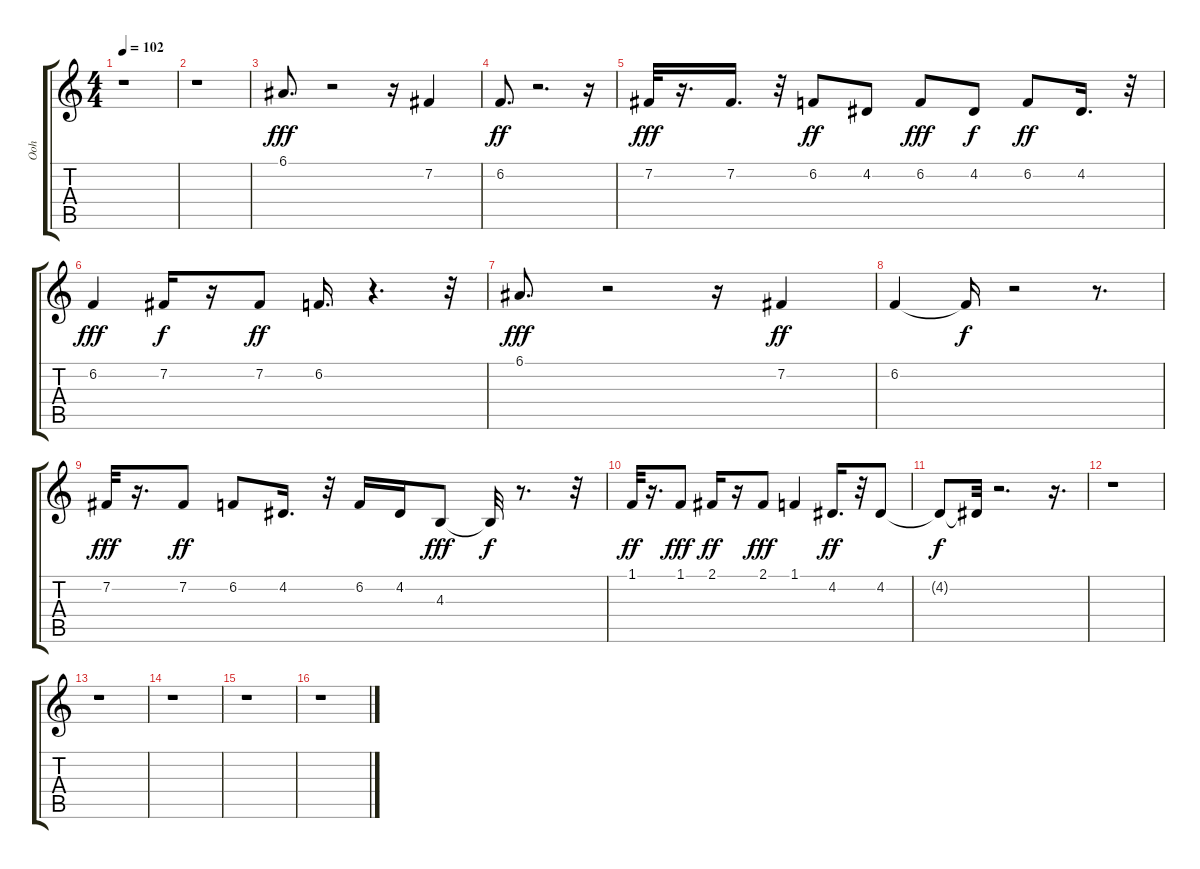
\track ("Ooh" "Ooh") {instrument voiceoohs}
\staff {score tabs}
\tuning (E4 B3 G3 D3 A2 E2) {hide}
\ts (4 4)
\tempo 102
\clef g2
\ks c
r.1{dy f} |
r.1 |
6.1.8{d dy fff volume 11 balance 8} r.2 r.16 7.2.4 |
6.2.8{d dy ff} r.2{d} r.16 |
7.2.32{dy fff} r.16{d} 7.2.16{d} r.32 6.2.8{dy ff} 4.2.8 6.2.8{dy fff} 4.2.8{dy f} 6.2.8{dy ff} 4.2.16{d} r.32 |
6.2.4{dy fff} 7.2.16{dy f} r.16 7.2.8{dy ff} 6.2.16{d} r.4{d} r.32 |
6.1.8{d dy fff} r.2 r.16 7.2.4{dy ff} |
6.2.4 6.2{t}.16{dy f} r.2 r.8{d} |
7.2.32{dy fff} r.16{d} 7.2.8{dy ff} 6.2.8 4.2.16{d} r.32 6.2.16 4.2.16 4.3.8{dy fff} 4.3{t}.32{dy f} r.8{d} r.32 |
1.1.32{dy ff} r.16{d} 1.1.8{dy fff} 2.1.16{dy ff} r.16 2.1.8{dy fff} 1.1.4 4.2.16{d dy ff} r.32 4.2.8 |
4.2{t}.8{dy f} 4.2{t}.32 r.2{d} r.16{d} |
r.1 |
r.1 |
r.1 |
r.1 |
r.1
